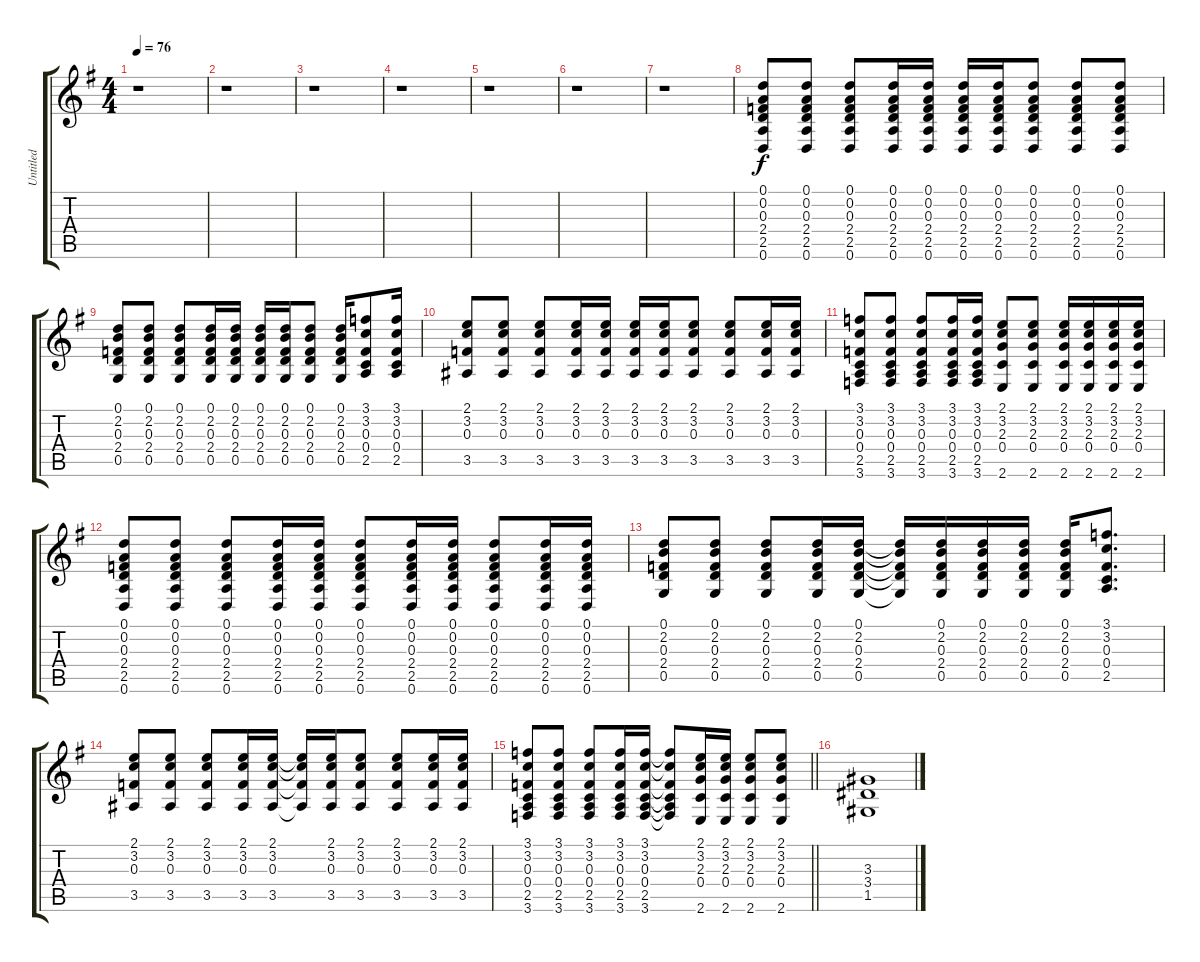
\track ("Untitled" "Untitled") {instrument overdrivenguitar}
\staff {score tabs}
\tuning (D4 A3 F3 C3 G2 D2) {hide}
\ts (4 4)
\tempo 76
\clef g2
\ks g
r.1{dy f} |
r.1 |
r.1 |
r.1 |
r.1 |
r.1 |
r.1 |
(0.1 0.2 0.3 2.4 2.5 0.6).8 (0.1 0.2 0.3 2.4 2.5 0.6).8 (0.1 0.2 0.3 2.4 2.5 0.6).8 (0.1 0.2 0.3 2.4 2.5 0.6).16 (0.1 0.2 0.3 2.4 2.5 0.6).16 (0.1 0.2 0.3 2.4 2.5 0.6).16 (0.1 0.2 0.3 2.4 2.5 0.6).16 (0.1 0.2 0.3 2.4 2.5 0.6).8 (0.1 0.2 0.3 2.4 2.5 0.6).8 (0.1 0.2 0.3 2.4 2.5 0.6).8 |
(0.1 2.2 0.3 2.4 0.5).8 (0.1 2.2 0.3 2.4 0.5).8 (0.1 2.2 0.3 2.4 0.5).8 (0.1 2.2 0.3 2.4 0.5).16 (0.1 2.2 0.3 2.4 0.5).16 (0.1 2.2 0.3 2.4 0.5).16 (0.1 2.2 0.3 2.4 0.5).16 (0.1 2.2 0.3 2.4 0.5).8 (0.1 2.2 0.3 2.4 0.5).16 (3.1 3.2 0.3 0.4 2.5).8 (3.1 3.2 0.3 0.4 2.5).16 |
(2.1 3.2 0.3 3.5).8 (2.1 3.2 0.3 3.5).8 (2.1 3.2 0.3 3.5).8 (2.1 3.2 0.3 3.5).16 (2.1 3.2 0.3 3.5).16 (2.1 3.2 0.3 3.5).16 (2.1 3.2 0.3 3.5).16 (2.1 3.2 0.3 3.5).8 (2.1 3.2 0.3 3.5).8 (2.1 3.2 0.3 3.5).16 (2.1 3.2 0.3 3.5).16 |
(3.1 3.2 0.3 0.4 2.5 3.6).8 (3.1 3.2 0.3 0.4 2.5 3.6).8 (3.1 3.2 0.3 0.4 2.5 3.6).8 (3.1 3.2 0.3 0.4 2.5 3.6).16 (3.1 3.2 0.3 0.4 2.5 3.6).16 (2.1 3.2 2.3 0.4 2.6).8 (2.1 3.2 2.3 0.4 2.6).8 (2.1 3.2 2.3 0.4 2.6).16 (2.1 3.2 2.3 0.4 2.6).16 (2.1 3.2 2.3 0.4 2.6).16 (2.1 3.2 2.3 0.4 2.6).16 |
(0.1 0.2 0.3 2.4 2.5 0.6).8 (0.1 0.2 0.3 2.4 2.5 0.6).8 (0.1 0.2 0.3 2.4 2.5 0.6).8 (0.1 0.2 0.3 2.4 2.5 0.6).16 (0.1 0.2 0.3 2.4 2.5 0.6).16 (0.1 0.2 0.3 2.4 2.5 0.6).8 (0.1 0.2 0.3 2.4 2.5 0.6).16 (0.1 0.2 0.3 2.4 2.5 0.6).16 (0.1 0.2 0.3 2.4 2.5 0.6).8 (0.1 0.2 0.3 2.4 2.5 0.6).16 (0.1 0.2 0.3 2.4 2.5 0.6).16 |
(0.1 2.2 0.3 2.4 0.5).8 (0.1 2.2 0.3 2.4 0.5).8 (0.1 2.2 0.3 2.4 0.5).8 (0.1 2.2 0.3 2.4 0.5).16 (0.1 2.2 0.3 2.4 0.5).16 (0.1{t} 2.2{t} 0.3{t} 2.4{t} 0.5{t}).16 (0.1 2.2 0.3 2.4 0.5).16 (0.1 2.2 0.3 2.4 0.5).16 (0.1 2.2 0.3 2.4 0.5).16 (0.1 2.2 0.3 2.4 0.5).16 (3.1 3.2 0.3 0.4 2.5).8{d} |
(2.1 3.2 0.3 3.5).8 (2.1 3.2 0.3 3.5).8 (2.1 3.2 0.3 3.5).8 (2.1 3.2 0.3 3.5).16 (2.1 3.2 0.3 3.5).16 (2.1{t} 3.2{t} 0.3{t} 3.5{t}).16 (2.1 3.2 0.3 3.5).16 (2.1 3.2 0.3 3.5).8 (2.1 3.2 0.3 3.5).8 (2.1 3.2 0.3 3.5).16 (2.1 3.2 0.3 3.5).16 |
\barLineRight lightlight
(3.1 3.2 0.3 0.4 2.5 3.6).8 (3.1 3.2 0.3 0.4 2.5 3.6).8 (3.1 3.2 0.3 0.4 2.5 3.6).8 (3.1 3.2 0.3 0.4 2.5 3.6).16 (3.1 3.2 0.3 0.4 2.5 3.6).16 (3.1{t} 3.2{t} 0.3{t} 0.4{t} 2.5{t} 3.6{t}).8 (2.1 3.2 2.3 0.4 2.6).16 (2.1 3.2 2.3 0.4 2.6).16 (2.1 3.2 2.3 0.4 2.6).8 (2.1 3.2 2.3 0.4 2.6).8 |
\section ("" " ")
(3.3 3.4 1.5).1
